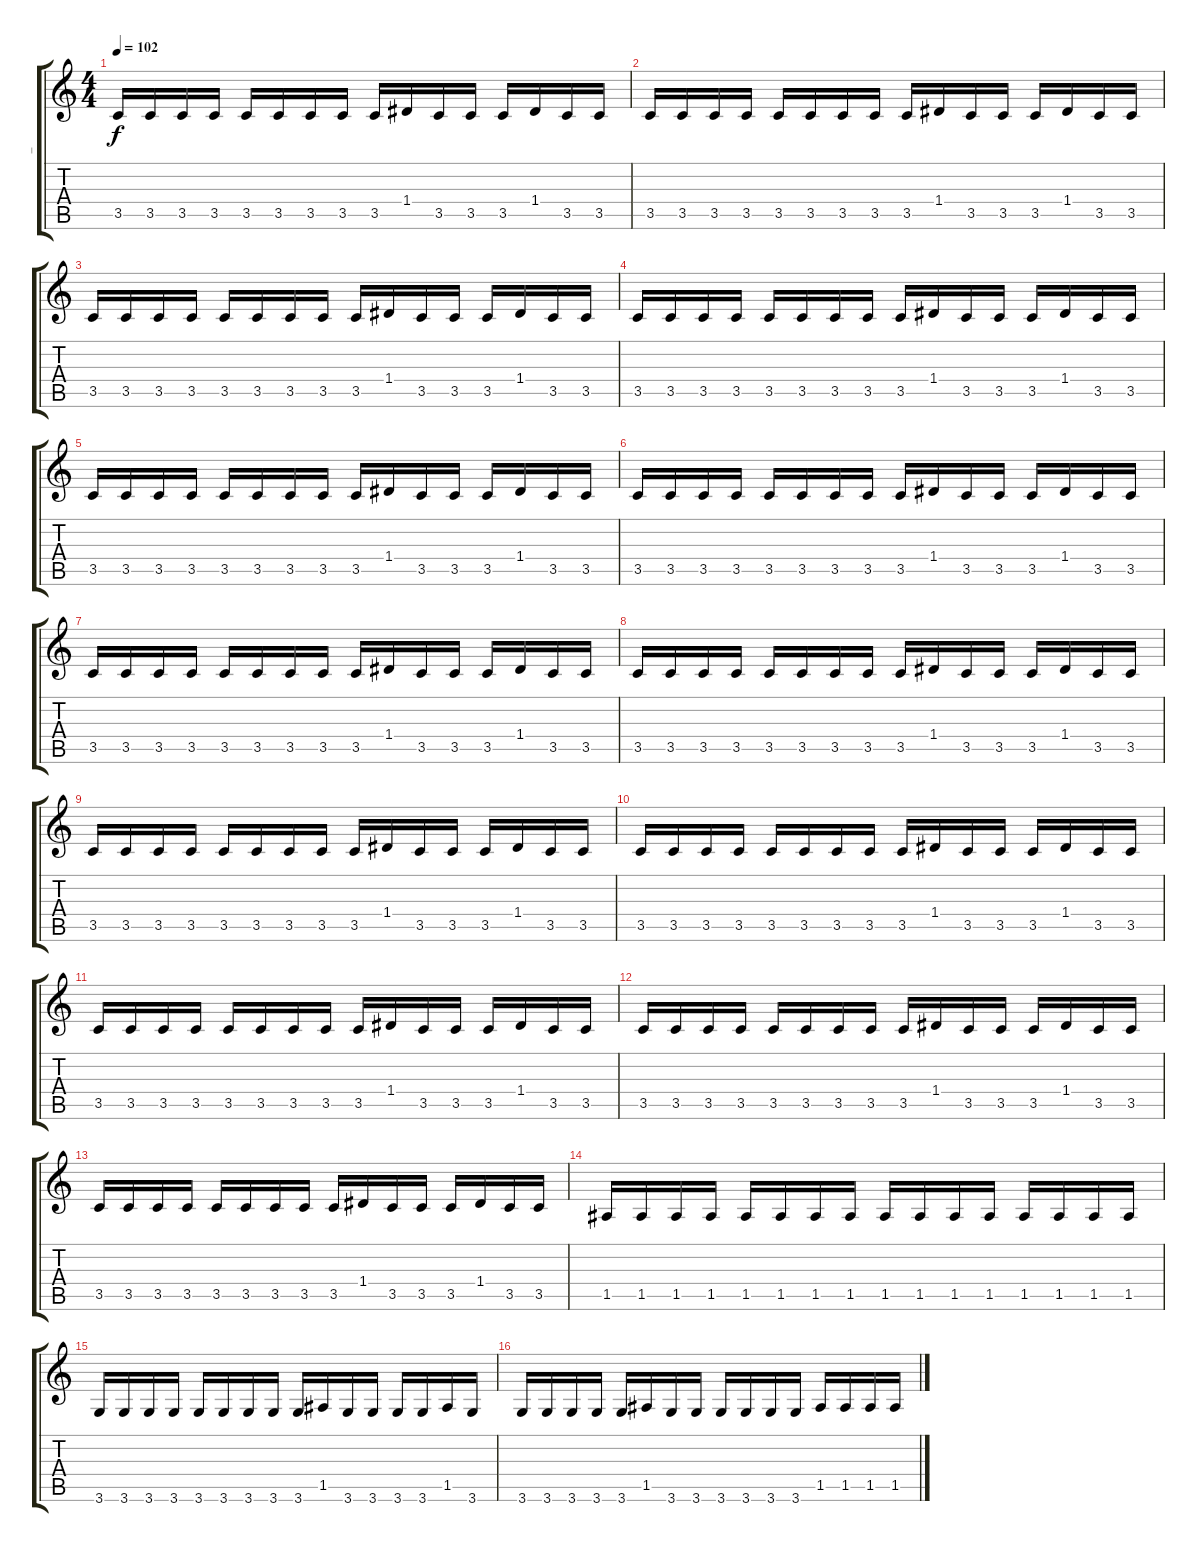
\track ("_" "_") {instrument synthbass1}
\staff {score tabs}
\tuning (E4 B3 G3 D3 A2 E2) {hide}
\ts (4 4)
\tempo 102
\clef g2
\ks c
3.5.16{dy f} 3.5.16 3.5.16 3.5.16 3.5.16 3.5.16 3.5.16 3.5.16 3.5.16 1.4.16 3.5.16 3.5.16 3.5.16 1.4.16 3.5.16 3.5.16 |
3.5.16 3.5.16 3.5.16 3.5.16 3.5.16 3.5.16 3.5.16 3.5.16 3.5.16 1.4.16 3.5.16 3.5.16 3.5.16 1.4.16 3.5.16 3.5.16 |
3.5.16 3.5.16 3.5.16 3.5.16 3.5.16 3.5.16 3.5.16 3.5.16 3.5.16 1.4.16 3.5.16 3.5.16 3.5.16 1.4.16 3.5.16 3.5.16 |
3.5.16 3.5.16 3.5.16 3.5.16 3.5.16 3.5.16 3.5.16 3.5.16 3.5.16 1.4.16 3.5.16 3.5.16 3.5.16 1.4.16 3.5.16 3.5.16 |
3.5.16 3.5.16 3.5.16 3.5.16 3.5.16 3.5.16 3.5.16 3.5.16 3.5.16 1.4.16 3.5.16 3.5.16 3.5.16 1.4.16 3.5.16 3.5.16 |
3.5.16 3.5.16 3.5.16 3.5.16 3.5.16 3.5.16 3.5.16 3.5.16 3.5.16 1.4.16 3.5.16 3.5.16 3.5.16 1.4.16 3.5.16 3.5.16 |
3.5.16 3.5.16 3.5.16 3.5.16 3.5.16 3.5.16 3.5.16 3.5.16 3.5.16 1.4.16 3.5.16 3.5.16 3.5.16 1.4.16 3.5.16 3.5.16 |
3.5.16 3.5.16 3.5.16 3.5.16 3.5.16 3.5.16 3.5.16 3.5.16 3.5.16 1.4.16 3.5.16 3.5.16 3.5.16 1.4.16 3.5.16 3.5.16 |
3.5.16 3.5.16 3.5.16 3.5.16 3.5.16 3.5.16 3.5.16 3.5.16 3.5.16 1.4.16 3.5.16 3.5.16 3.5.16 1.4.16 3.5.16 3.5.16 |
3.5.16 3.5.16 3.5.16 3.5.16 3.5.16 3.5.16 3.5.16 3.5.16 3.5.16 1.4.16 3.5.16 3.5.16 3.5.16 1.4.16 3.5.16 3.5.16 |
3.5.16 3.5.16 3.5.16 3.5.16 3.5.16 3.5.16 3.5.16 3.5.16 3.5.16 1.4.16 3.5.16 3.5.16 3.5.16 1.4.16 3.5.16 3.5.16 |
3.5.16 3.5.16 3.5.16 3.5.16 3.5.16 3.5.16 3.5.16 3.5.16 3.5.16 1.4.16 3.5.16 3.5.16 3.5.16 1.4.16 3.5.16 3.5.16 |
3.5.16 3.5.16 3.5.16 3.5.16 3.5.16 3.5.16 3.5.16 3.5.16 3.5.16 1.4.16 3.5.16 3.5.16 3.5.16 1.4.16 3.5.16 3.5.16 |
1.5.16 1.5.16 1.5.16 1.5.16 1.5.16 1.5.16 1.5.16 1.5.16 1.5.16 1.5.16 1.5.16 1.5.16 1.5.16 1.5.16 1.5.16 1.5.16 |
3.6.16 3.6.16 3.6.16 3.6.16 3.6.16 3.6.16 3.6.16 3.6.16 3.6.16 1.5.16 3.6.16 3.6.16 3.6.16 3.6.16 1.5.16 3.6.16 |
3.6.16 3.6.16 3.6.16 3.6.16 3.6.16 1.5.16 3.6.16 3.6.16 3.6.16 3.6.16 3.6.16 3.6.16 1.5.16 1.5.16 1.5.16 1.5.16
